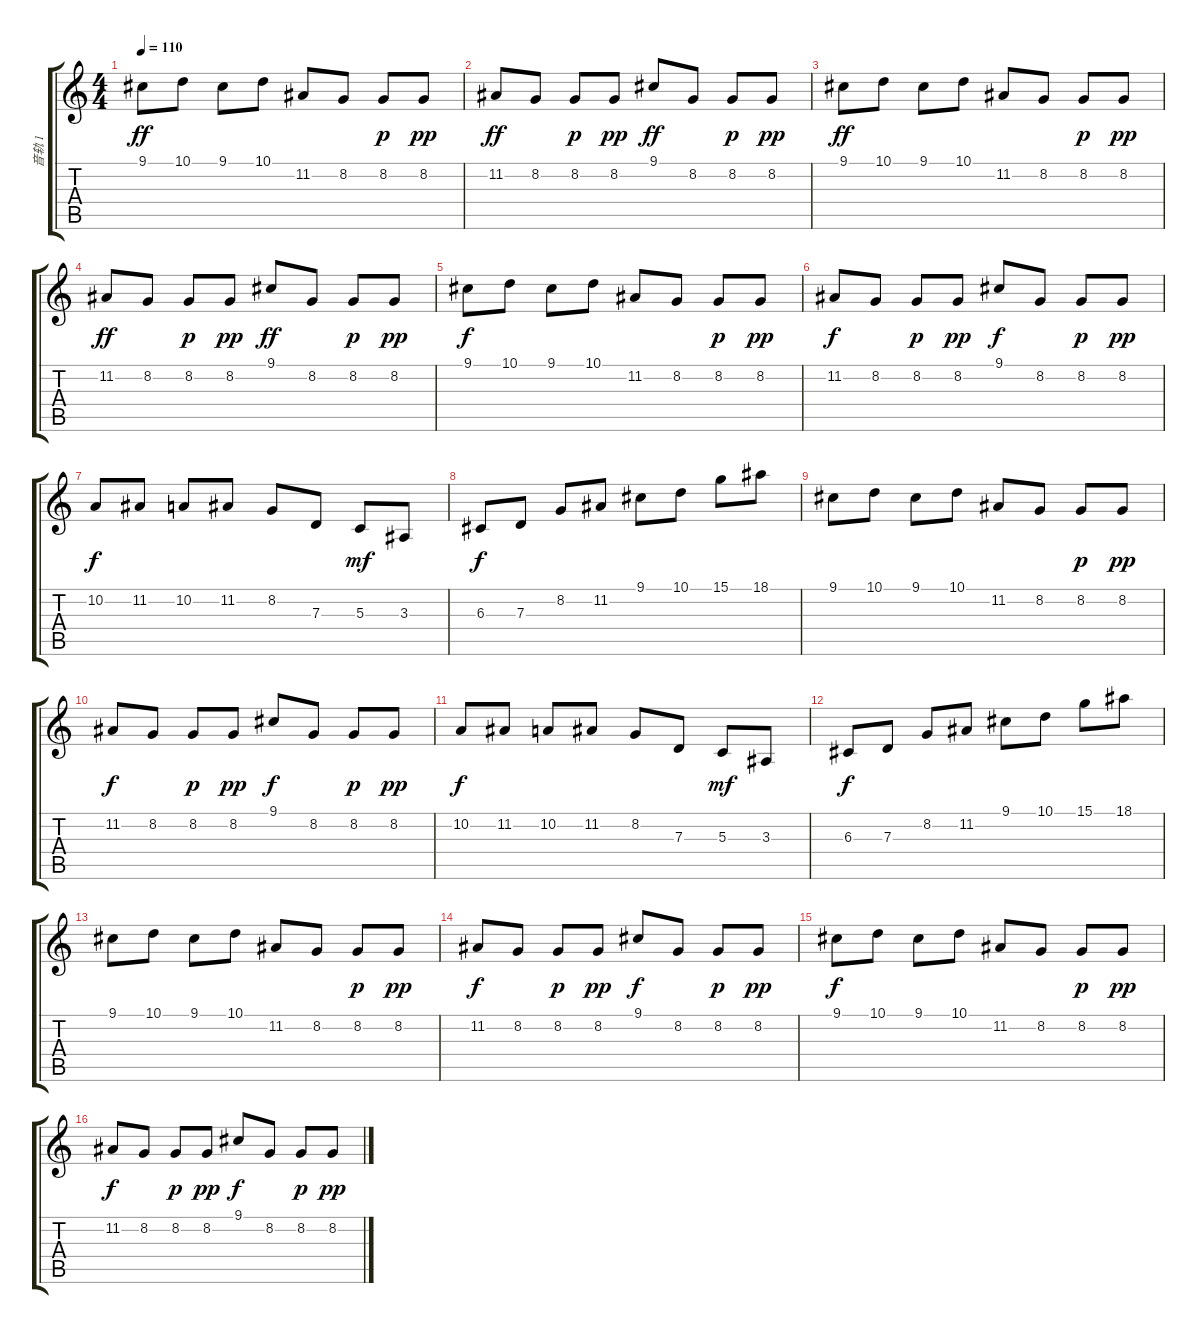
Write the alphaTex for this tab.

\track ("音轨 1" "音轨 1") {instrument orchestralharp}
\staff {score tabs}
\tuning (E4 B3 G3 D3 A2 E2) {hide}
\ts (4 4)
\tempo 110
\clef g2
\ks c
9.1.8{dy ff instrument orchestralharp} 10.1.8 9.1.8 10.1.8 11.2.8 8.2.8 8.2.8{dy p} 8.2.8{dy pp} |
11.2.8{dy ff} 8.2.8 8.2.8{dy p} 8.2.8{dy pp} 9.1.8{dy ff} 8.2.8 8.2.8{dy p} 8.2.8{dy pp} |
9.1.8{dy ff} 10.1.8 9.1.8 10.1.8 11.2.8 8.2.8 8.2.8{dy p} 8.2.8{dy pp} |
11.2.8{dy ff} 8.2.8 8.2.8{dy p} 8.2.8{dy pp} 9.1.8{dy ff} 8.2.8 8.2.8{dy p} 8.2.8{dy pp} |
9.1.8{dy f} 10.1.8 9.1.8 10.1.8 11.2.8 8.2.8 8.2.8{dy p} 8.2.8{dy pp} |
11.2.8{dy f} 8.2.8 8.2.8{dy p} 8.2.8{dy pp} 9.1.8{dy f} 8.2.8 8.2.8{dy p} 8.2.8{dy pp} |
10.2.8{dy f} 11.2.8 10.2.8 11.2.8 8.2.8 7.3.8 5.3.8{dy mf} 3.3.8 |
6.3.8{dy f} 7.3.8 8.2.8 11.2.8 9.1.8 10.1.8 15.1.8 18.1.8 |
9.1.8 10.1.8 9.1.8 10.1.8 11.2.8 8.2.8 8.2.8{dy p} 8.2.8{dy pp} |
11.2.8{dy f} 8.2.8 8.2.8{dy p} 8.2.8{dy pp} 9.1.8{dy f} 8.2.8 8.2.8{dy p} 8.2.8{dy pp} |
10.2.8{dy f} 11.2.8 10.2.8 11.2.8 8.2.8 7.3.8 5.3.8{dy mf} 3.3.8 |
6.3.8{dy f} 7.3.8 8.2.8 11.2.8 9.1.8 10.1.8 15.1.8 18.1.8 |
9.1.8 10.1.8 9.1.8 10.1.8 11.2.8 8.2.8 8.2.8{dy p} 8.2.8{dy pp} |
11.2.8{dy f} 8.2.8 8.2.8{dy p} 8.2.8{dy pp} 9.1.8{dy f} 8.2.8 8.2.8{dy p} 8.2.8{dy pp} |
9.1.8{dy f} 10.1.8 9.1.8 10.1.8 11.2.8 8.2.8 8.2.8{dy p} 8.2.8{dy pp} |
11.2.8{dy f} 8.2.8 8.2.8{dy p} 8.2.8{dy pp} 9.1.8{dy f} 8.2.8 8.2.8{dy p} 8.2.8{dy pp}
